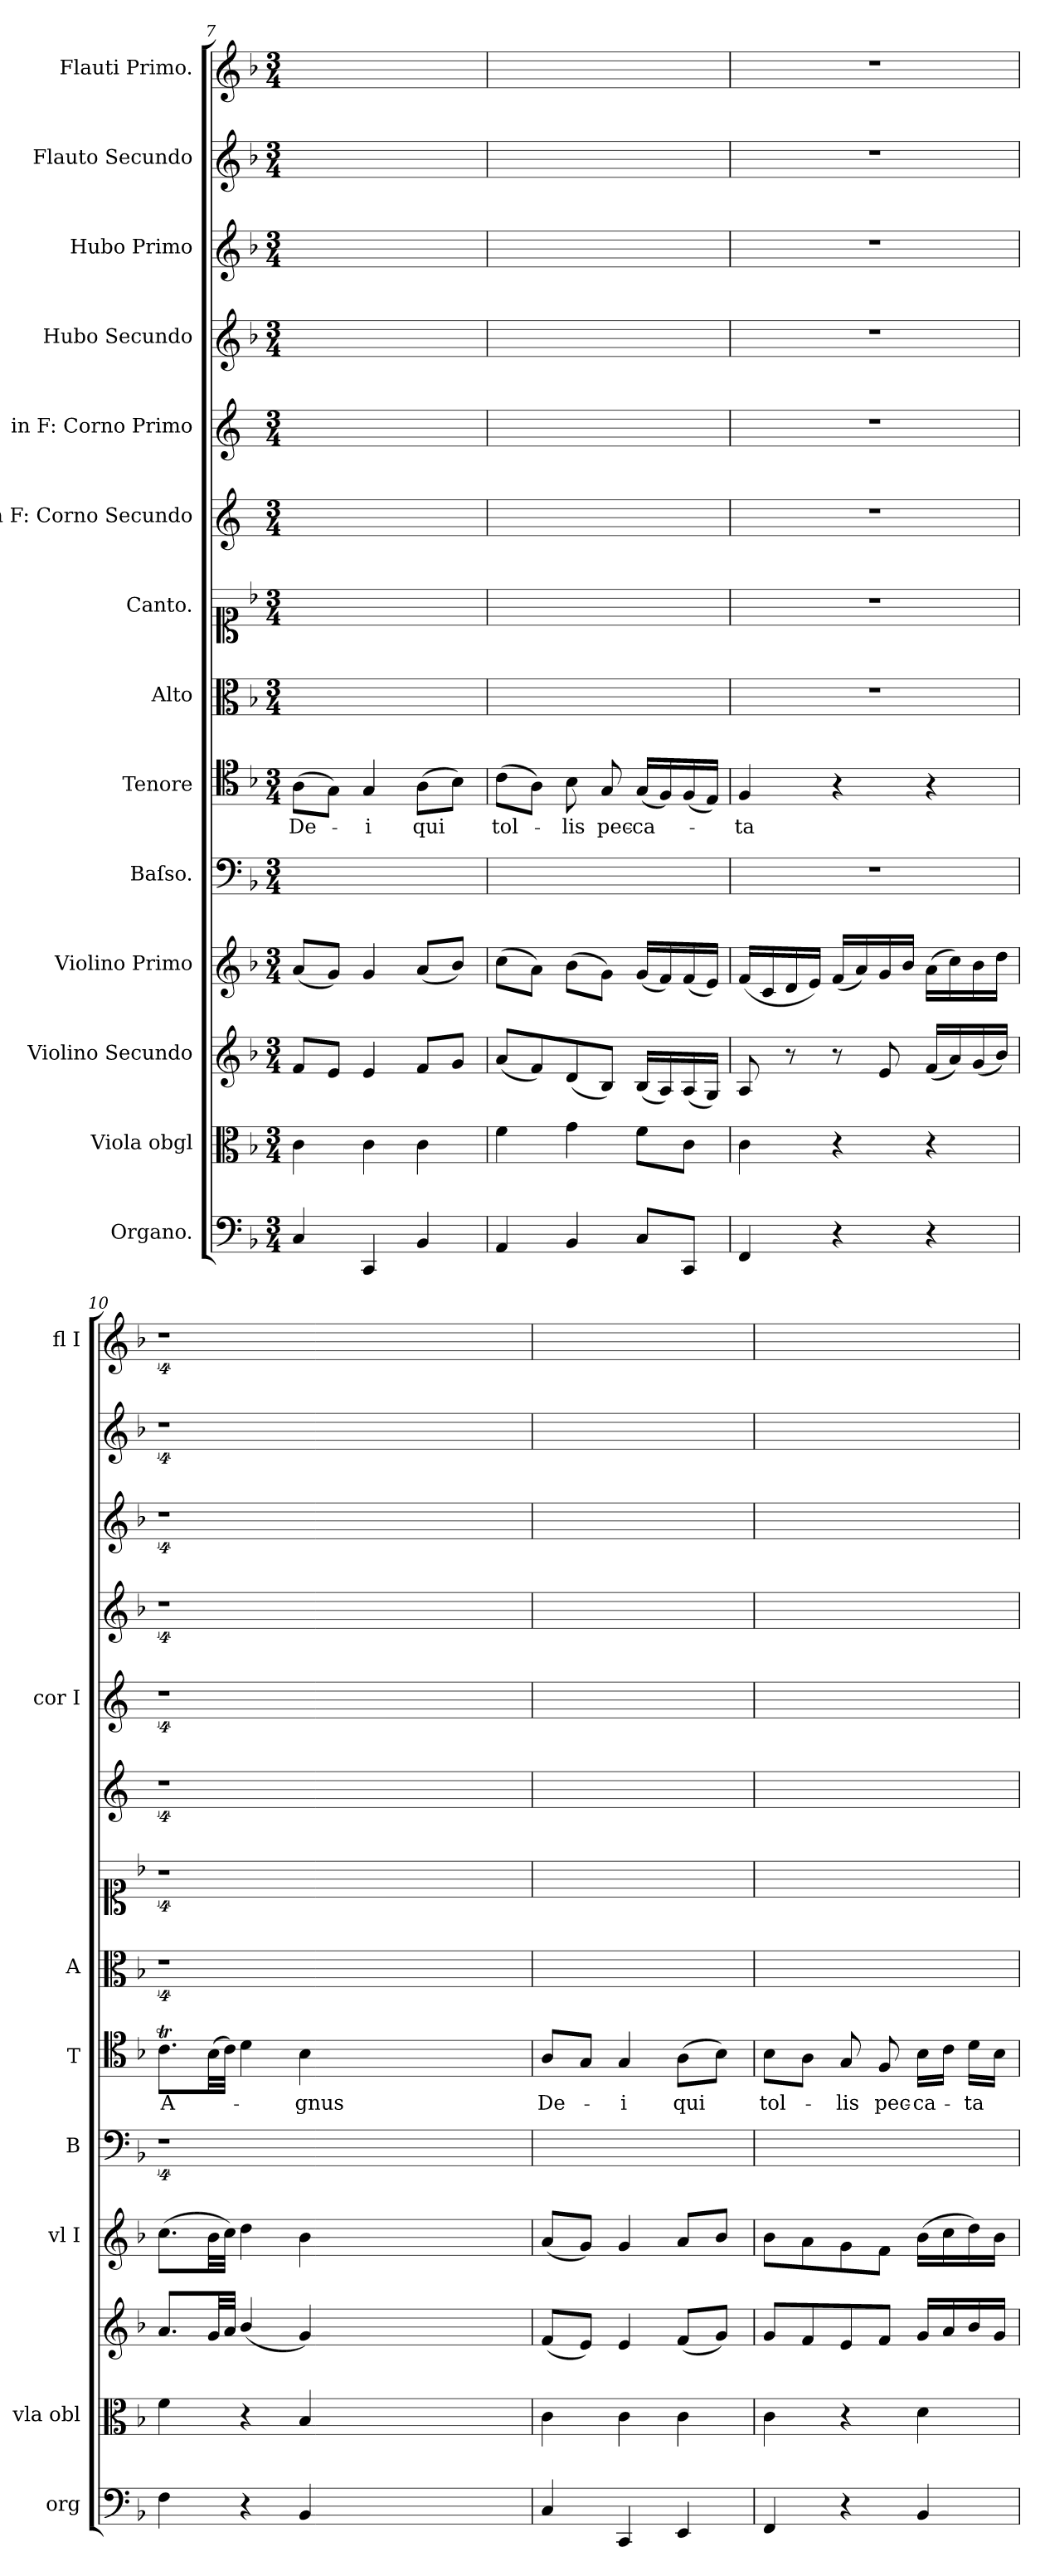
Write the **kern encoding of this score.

**kern	**kern	**kern	**kern	**kern	**kern	**text	**kern	**kern	**kern	**kern	**kern	**kern	**kern	**kern
*part14	*part13	*part12	*part11	*part10	*part9	*part9	*part8	*part7	*part6	*part5	*part4	*part3	*part2	*part1
*staff14	*staff13	*staff12	*staff11	*staff10	*staff9	*staff9	*staff8	*staff7	*staff6	*staff5	*staff4	*staff3	*staff2	*staff1
*I"Organo.	*I"Viola obgl	*I"Violino Secundo	*I"Violino Primo	*I"Baſso.	*I"Tenore	*	*I"Alto	*I"Canto.	*I"in F: Corno Secundo	*I"in F: Corno Primo	*I"Hubo Secundo	*I"Hubo Primo	*I"Flauto Secundo	*I"Flauti Primo.
*I'org	*I'vla obl	*	*I'vl I	*I'B	*I'T	*	*I'A	*	*	*I'cor I	*	*	*	*I'fl I
*clefF4	*clefC3	*clefG2	*clefG2	*clefF4	*clefC4	*	*clefC3	*clefC1	*clefG2	*clefG2	*clefG2	*clefG2	*clefG2	*clefG2
*	*	*	*	*	*	*	*	*	*ITrd4c7	*ITrd4c7	*	*	*	*
*k[b-]	*k[b-]	*k[b-]	*k[b-]	*k[b-]	*k[b-]	*	*k[b-]	*k[b-]	*k[b-]	*k[b-]	*k[b-]	*k[b-]	*k[b-]	*k[b-]
*F:	*F:	*F:	*F:	*F:	*F:	*	*F:	*F:	*F:	*F:	*F:	*F:	*F:	*F:
*M3/4	*M3/4	*M3/4	*M3/4	*M3/4	*M3/4	*	*M3/4	*M3/4	*M3/4	*M3/4	*M3/4	*M3/4	*M3/4	*M3/4
=7	=7	=7	=7	=7	=7	=7	=7	=7	=7	=7	=7	=7	=7	=7
4C/	4c\	8f/L	(8a/L	2.ryy	(8A\L	De-	2.ryy	2.ryy	2.ryy	2.ryy	2.ryy	2.ryy	2.ryy	2.ryy
.	.	8e/J	8g/J)	.	8G\J)	.	.	.	.	.	.	.	.	.
4CC/	4c\	4e/	4g/	.	4G/	-i	.	.	.	.	.	.	.	.
4BB-/	4c\	8f/L	(8a/L	.	(8A\L	qui	.	.	.	.	.	.	.	.
.	.	8g/J	8b-/J)	.	8B-\J)	.	.	.	.	.	.	.	.	.
=8	=8	=8	=8	=8	=8	=8	=8	=8	=8	=8	=8	=8	=8	=8
4AA/	4f\	(8a/L	(8cc\L	2.ryy	(8c\L	tol-	2.ryy	2.ryy	2.ryy	2.ryy	2.ryy	2.ryy	2.ryy	2.ryy
.	.	8f/)	8a\J)	.	8A\J)	.	.	.	.	.	.	.	.	.
4BB-/	4g\	(8d/	(8b-\L	.	8B-\	-lis	.	.	.	.	.	.	.	.
.	.	8B-/J)	8g\J)	.	8G/	pec-	.	.	.	.	.	.	.	.
8C/L	8f\L	(16B-/LL	(16g/LL	.	(16G/LL	-ca-	.	.	.	.	.	.	.	.
.	.	16A/)	16f/)	.	16F/)	.	.	.	.	.	.	.	.	.
8CC/J	8c\J	(16A/	(16f/	.	(16F/	.	.	.	.	.	.	.	.	.
.	.	16G/JJ)	16e/JJ)	.	16E/JJ)	.	.	.	.	.	.	.	.	.
=9	=9	=9	=9	=9	=9	=9	=9	=9	=9	=9	=9	=9	=9	=9
4FF/	4c\	8A/	(16f/LL	2.r	4F/	-ta	2.r	2.r	2.r	2.r	2.r	2.r	2.r	2.r
.	.	.	16c/	.	.	.	.	.	.	.	.	.	.	.
.	.	8r	16d/	.	.	.	.	.	.	.	.	.	.	.
.	.	.	16e/JJ)	.	.	.	.	.	.	.	.	.	.	.
4r	4r	8r	(16f/LL	.	4r	.	.	.	.	.	.	.	.	.
.	.	.	16a/)	.	.	.	.	.	.	.	.	.	.	.
.	.	8e/	16g/	.	.	.	.	.	.	.	.	.	.	.
.	.	.	16b-/JJ	.	.	.	.	.	.	.	.	.	.	.
4r	4r	(16f/LL	(16a\LL	.	4r	.	.	.	.	.	.	.	.	.
.	.	16a/)	16cc\)	.	.	.	.	.	.	.	.	.	.	.
.	.	(16g/	16b-\	.	.	.	.	.	.	.	.	.	.	.
.	.	16b-/JJ)	16dd\JJ	.	.	.	.	.	.	.	.	.	.	.
=10	=10	=10	=10	=10	=10	=10	=10	=10	=10	=10	=10	=10	=10	=10
4F\	4f\	8.a/L	(8.cc\L	4%9r	8.cT\L	A-	4%9r	4%9r	4%9r	4%9r	4%9r	4%9r	4%9r	4%9r
.	.	32g/LL	32b-\LL	.	(32B-\LL	.	.	.	.	.	.	.	.	.
.	.	32a/JJJ	32cc\JJJ)	.	32c\JJJ)	.	.	.	.	.	.	.	.	.
4r	4r	(4b-/	4dd\	.	4d\	.	.	.	.	.	.	.	.	.
4BB-/	4B-/	4g/)	4b-\	.	4B-\	-gnus	.	.	.	.	.	.	.	.
1.ryy	1.ryy	1.ryy	1.ryy	.	1.ryy	.	.	.	.	.	.	.	.	.
=11	=11	=11	=11	=11	=11	=11	=11	=11	=11	=11	=11	=11	=11	=11
4C/	4c\	(8f/L	(8a/L	2.ryy	8A/L	De-	2.ryy	2.ryy	2.ryy	2.ryy	2.ryy	2.ryy	2.ryy	2.ryy
.	.	8e/J)	8g/J)	.	8G/J	.	.	.	.	.	.	.	.	.
4CC/	4c\	4e/	4g/	.	4G/	-i	.	.	.	.	.	.	.	.
4EE/	4c\	(8f/L	8a/L	.	(8A\L	qui	.	.	.	.	.	.	.	.
.	.	8g/J)	8b-/J	.	8B-\J)	.	.	.	.	.	.	.	.	.
=12	=12	=12	=12	=12	=12	=12	=12	=12	=12	=12	=12	=12	=12	=12
4FF/	4c\	8g/L	8b-\L	2.ryy	8B-\L	tol-	2.ryy	2.ryy	2.ryy	2.ryy	2.ryy	2.ryy	2.ryy	2.ryy
.	.	8f/	8a\	.	8A\J	.	.	.	.	.	.	.	.	.
4r	4r	8e/	8g\	.	8G/	-lis	.	.	.	.	.	.	.	.
.	.	8f/J	8f\J	.	8F/	pec-	.	.	.	.	.	.	.	.
4BB-/	4d\	16g/LL	(16b-\LL	.	16B-\LL	-ca-	.	.	.	.	.	.	.	.
.	.	16a/	16cc\	.	16c\JJ	.	.	.	.	.	.	.	.	.
.	.	16b-/	16dd\)	.	16d\LL	-ta	.	.	.	.	.	.	.	.
.	.	16g/JJ	16b-\JJ	.	16B-\JJ	.	.	.	.	.	.	.	.	.
=	=	=	=	=	=	=	=	=	=	=	=	=	=	=
*-	*-	*-	*-	*-	*-	*-	*-	*-	*-	*-	*-	*-	*-	*-
